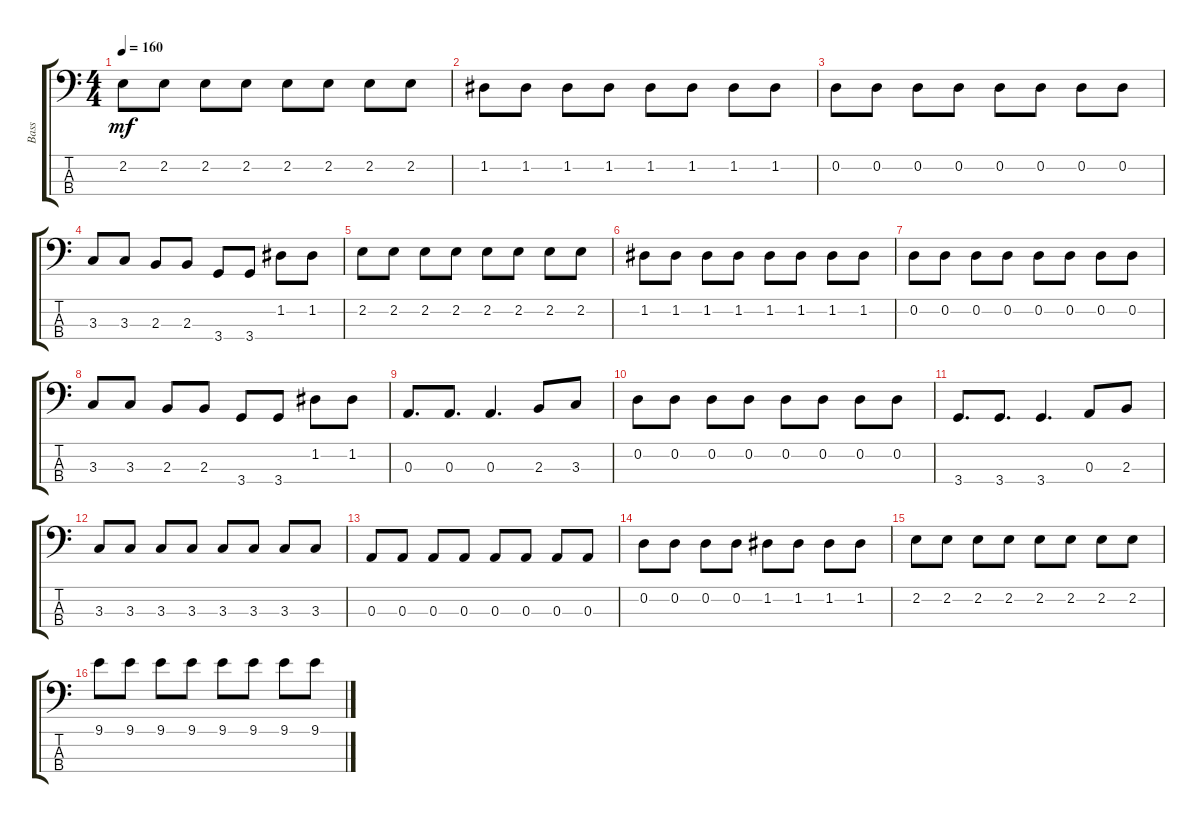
\track ("Bass" "Bass") {instrument electricbassfinger}
\staff {score tabs}
\tuning (G2 D2 A1 E1) {hide}
\ts (4 4)
\tempo 160
\clef f4
\ks c
2.2.8{dy mf} 2.2.8 2.2.8 2.2.8 2.2.8 2.2.8 2.2.8 2.2.8 |
1.2.8 1.2.8 1.2.8 1.2.8 1.2.8 1.2.8 1.2.8 1.2.8 |
0.2.8 0.2.8 0.2.8 0.2.8 0.2.8 0.2.8 0.2.8 0.2.8 |
3.3.8 3.3.8 2.3.8 2.3.8 3.4.8 3.4.8 1.2.8 1.2.8 |
2.2.8 2.2.8 2.2.8 2.2.8 2.2.8 2.2.8 2.2.8 2.2.8 |
1.2.8 1.2.8 1.2.8 1.2.8 1.2.8 1.2.8 1.2.8 1.2.8 |
0.2.8 0.2.8 0.2.8 0.2.8 0.2.8 0.2.8 0.2.8 0.2.8 |
3.3.8 3.3.8 2.3.8 2.3.8 3.4.8 3.4.8 1.2.8 1.2.8 |
0.3.8{d} 0.3.8{d} 0.3.4{d} 2.3.8 3.3.8 |
0.2.8 0.2.8 0.2.8 0.2.8 0.2.8 0.2.8 0.2.8 0.2.8 |
3.4.8{d} 3.4.8{d} 3.4.4{d} 0.3.8 2.3.8 |
3.3.8 3.3.8 3.3.8 3.3.8 3.3.8 3.3.8 3.3.8 3.3.8 |
0.3.8 0.3.8 0.3.8 0.3.8 0.3.8 0.3.8 0.3.8 0.3.8 |
0.2.8 0.2.8 0.2.8 0.2.8 1.2.8 1.2.8 1.2.8 1.2.8 |
2.2.8 2.2.8 2.2.8 2.2.8 2.2.8 2.2.8 2.2.8 2.2.8 |
9.1.8 9.1.8 9.1.8 9.1.8 9.1.8 9.1.8 9.1.8 9.1.8
